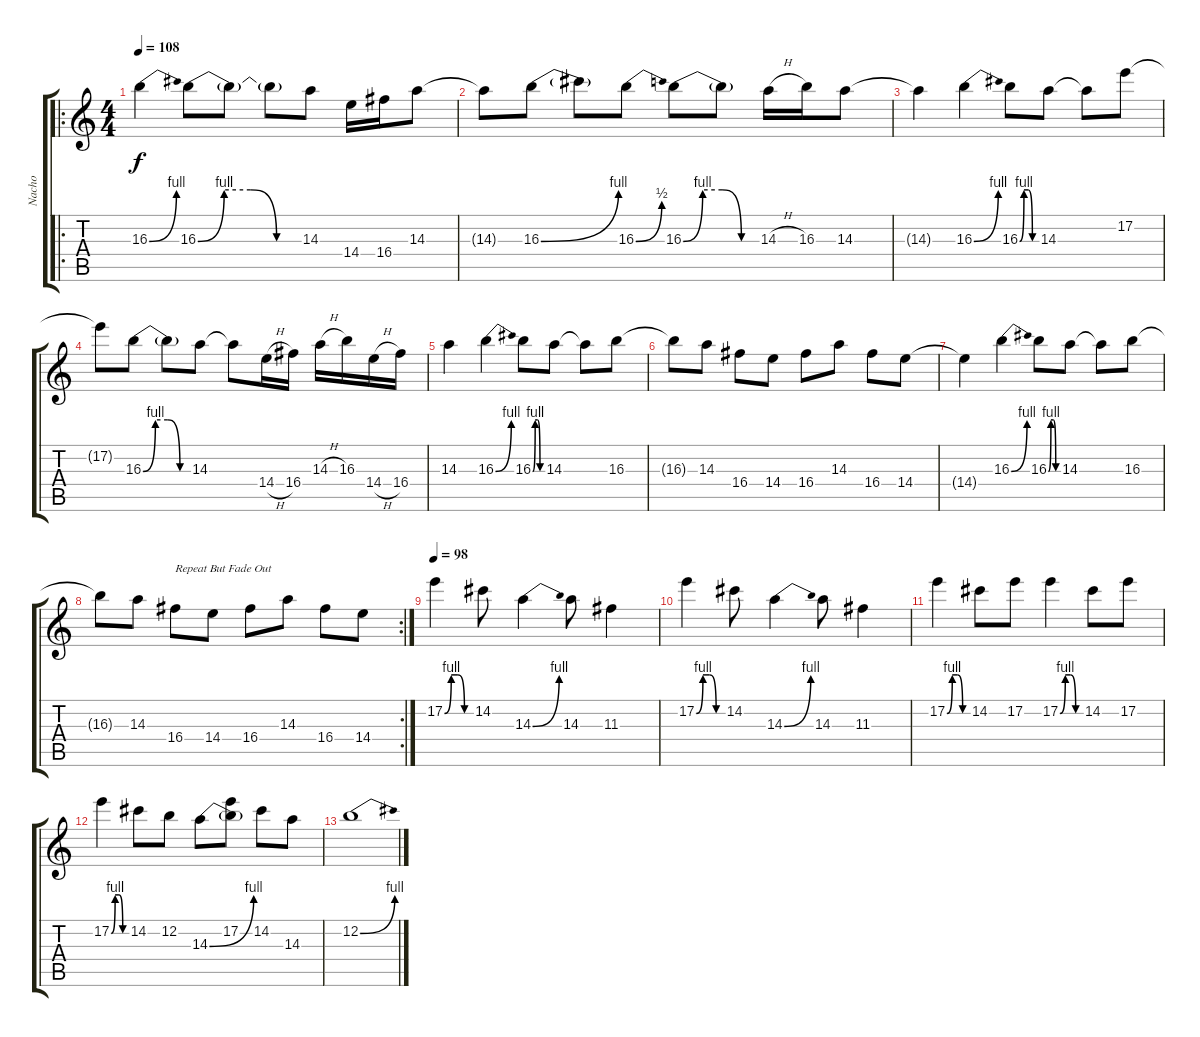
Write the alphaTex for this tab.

\track ("Nacho" "Nacho") {instrument distortionguitar}
\staff {score tabs}
\tuning (E4 B3 G3 D3 A2 E2) {hide}
\ro
\ts (4 4)
\tempo 108
\clef g2
\ks c
16.3{be (bend 0 0 60 4)}.4{dy f} 16.3{be (custom 0 0 15 4 30 4 45 0 60 0)}.8 16.3{t}.8 16.3{t}.8 14.3.8 14.4.16 16.4.16 14.3.8 |
14.3{t}.8 16.3{be (bend 0 0 60 4)}.8 16.3{t}.8 16.3{be (bend 0 0 60 2)}.8 16.3{be (custom 0 0 15 4 30 4 45 0 60 0)}.8 16.3{t}.8 14.3{h}.16 16.3.16 14.3.8 |
14.3{t}.4 16.3{be (bend 0 0 60 4)}.4 16.3{be (custom 0 0 15 4 30 4 45 0 60 0)}.8 14.3.8 14.3{t}.8 17.2.8 |
17.2{t}.8 16.3{be (custom 0 0 15 4 30 4 45 0 60 0)}.8 16.3{t}.8 14.3.8 14.3{t}.8 14.4{h}.16 16.4.16 14.3{h}.16 16.3.16 14.4{h}.16 16.4.16 |
14.3.4 16.3{be (bend 0 0 60 4)}.4 16.3{be (custom 0 0 15 4 30 4 45 0 60 0)}.8 14.3.8 14.3{t}.8 16.3.8 |
16.3{t}.8 14.3.8 16.4.8 14.4.8 16.4.8 14.3.8 16.4.8 14.4.8 |
14.4{t}.4 16.3{be (bend 0 0 60 4)}.4 16.3{be (custom 0 0 15 4 30 4 45 0 60 0)}.8 14.3.8 14.3{t}.8 16.3.8 |
\rc 2
16.3{t}.8 14.3.8 16.4.8{txt "Repeat But Fade Out"} 14.4.8 16.4.8 14.3.8 16.4.8 14.4.8 |
\tempo 98
17.2{be (custom 0 0 15 4 30 4 45 0 60 0)}.4 14.2.8 14.3{be (bend 0 0 60 4)}.4 14.3.8 11.3.4 |
17.2{be (custom 0 0 15 4 30 4 45 0 60 0)}.4 14.2.8 14.3{be (bend 0 0 60 4)}.4 14.3.8 11.3.4 |
17.2{be (custom 0 0 15 4 30 4 45 0 60 0)}.4 14.2.8 17.2.8 17.2{be (custom 0 0 15 4 30 4 45 0 60 0)}.4 14.2.8 17.2.8 |
17.2{be (custom 0 0 15 4 30 4 45 0 60 0)}.4 14.2.8 12.2.8 14.3{be (bend 0 0 60 4)}.8 (17.2 14.3{t}).8 14.2.8 14.3.8 |
12.2{be (bend 0 0 60 4)}.1
